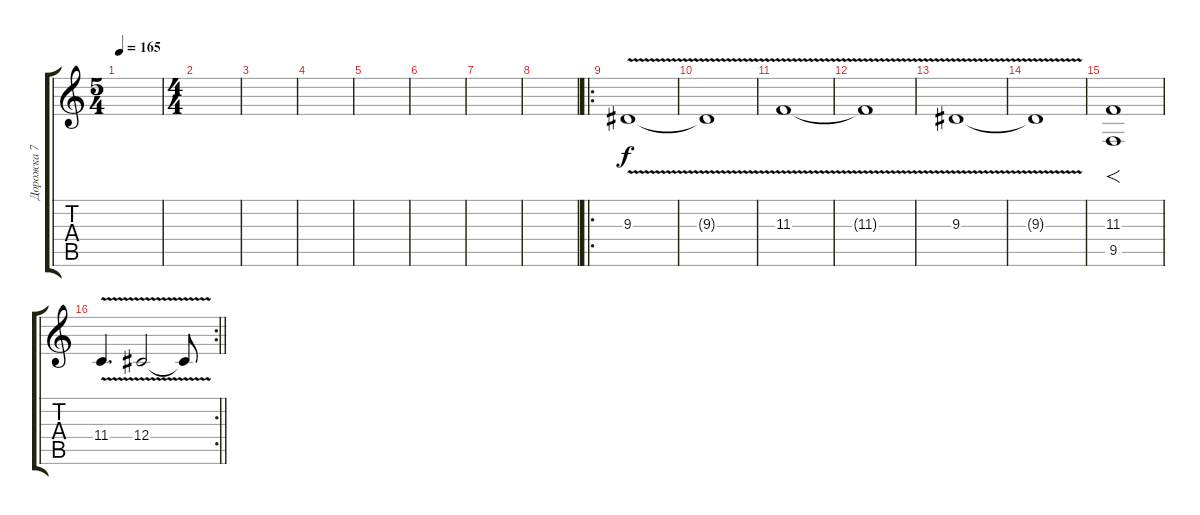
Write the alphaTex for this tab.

\track ("Дорожка 7" "Дорожка 7") {instrument stringensemble1}
\staff {score tabs}
\tuning (Eb4 Bb3 Gb3 Db3 Ab2 Eb2) {hide}
\ts (5 4)
\tempo 165
\clef g2
\ks c
|
\ts (4 4)
|
|
|
|
|
|
|
\ro
9.3{v}.1 |
9.3{t}.1 |
11.3{v}.1 |
11.3{t}.1 |
9.3{v}.1 |
9.3{t}.1 |
(11.3 9.5).1{f} |
\rc 2
\barLineRight lightlight
11.4{v}.4{d} 12.4{v}.2 12.4{t}.8
